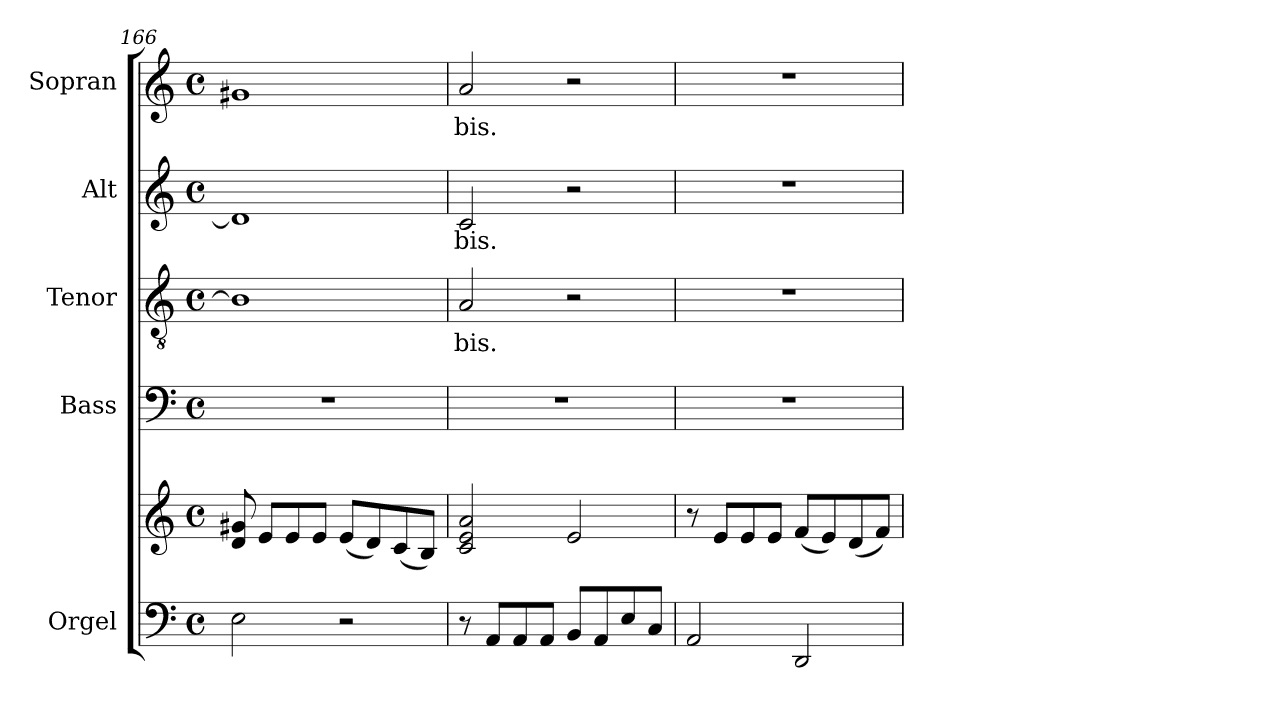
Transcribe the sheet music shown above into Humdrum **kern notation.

**kern	**kern	**kern	**kern	**text	**kern	**text	**kern	**text
*part5	*part5	*part4	*part3	*part3	*part2	*part2	*part1	*part1
*staff6	*staff5	*staff4	*staff3	*staff3	*staff2	*staff2	*staff1	*staff1
*I"Orgel	*	*I"Bass	*I"Tenor	*	*I"Alt	*	*I"Sopran	*
*I'Org.	*	*I'B.	*I'T.	*	*I'A.	*	*I'S.	*
!!LO:LB:g=z
*clefF4	*clefG2	*clefF4	*clefGv2	*	*clefG2	*	*clefG2	*
*k[]	*k[]	*k[]	*k[]	*	*k[]	*	*k[]	*
*C:	*C:	*C:	*C:	*	*C:	*	*C:	*
*M4/4	*M4/4	*M4/4	*M4/4	*	*M4/4	*	*M4/4	*
*met(c)	*met(c)	*met(c)	*met(c)	*	*met(c)	*	*met(c)	*
=166	=166	=166	=166	=166	=166	=166	=166	=166
2E\	8d/ 8g#X/	1r	1B]	.	1d]	.	1g#X	.
.	8e/L	.	.	.	.	.	.	.
.	8e/	.	.	.	.	.	.	.
.	8e/J	.	.	.	.	.	.	.
2r	(<8e/L	.	.	.	.	.	.	.
.	8d/)	.	.	.	.	.	.	.
.	(<8c/	.	.	.	.	.	.	.
.	8B/J)	.	.	.	.	.	.	.
=167	=167	=167	=167	=167	=167	=167	=167	=167
!	!	!	!	!LO:LY:b	!	!LO:LY:b	!	!LO:LY:b
8r	2c/ 2e/ 2a/	1r	2A/	-bis.	2c/	-bis.	2a/	-bis.
8AA/L	.	.	.	.	.	.	.	.
8AA/	.	.	.	.	.	.	.	.
8AA/J	.	.	.	.	.	.	.	.
8BB/L	2e/	.	2r	.	2r	.	2r	.
8AA/	.	.	.	.	.	.	.	.
8E/	.	.	.	.	.	.	.	.
8C/J	.	.	.	.	.	.	.	.
=168	=168	=168	=168	=168	=168	=168	=168	=168
2AA/	8r	1r	1r	.	1r	.	1r	.
.	8e/L	.	.	.	.	.	.	.
.	8e/	.	.	.	.	.	.	.
.	8e/J	.	.	.	.	.	.	.
2DD/	(<8f/L	.	.	.	.	.	.	.
.	8e/)	.	.	.	.	.	.	.
.	(<8d/	.	.	.	.	.	.	.
.	8f/J)	.	.	.	.	.	.	.
=	=	=	=	=	=	=	=	=
*-	*-	*-	*-	*-	*-	*-	*-	*-
